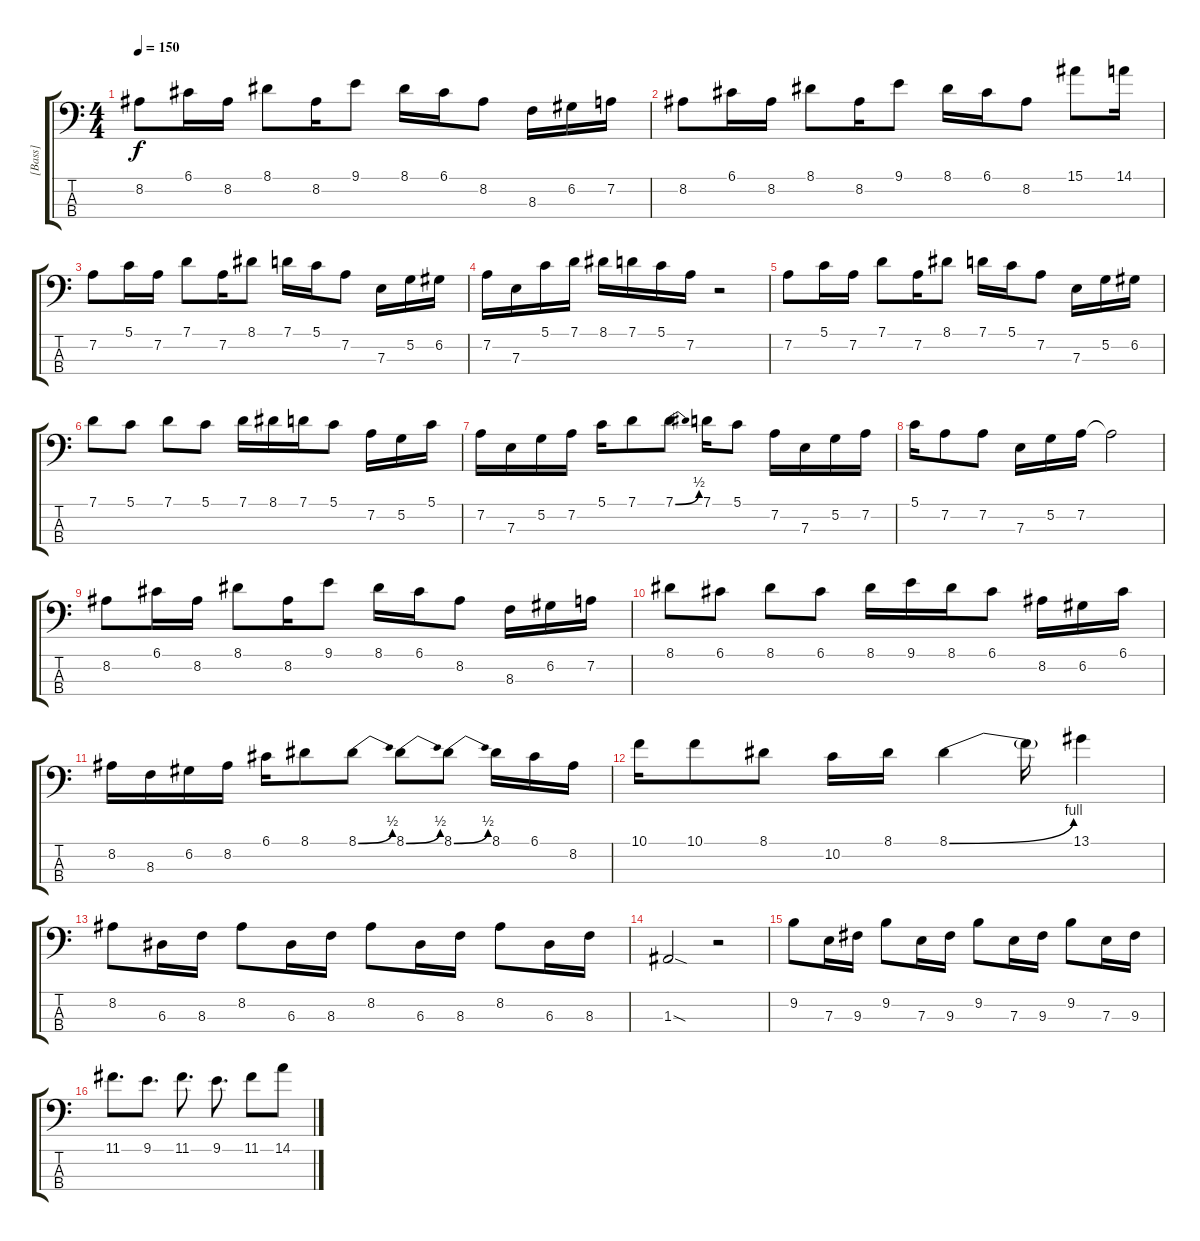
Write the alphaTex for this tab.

\track ("[Bass]" "[Bass]") {instrument electricbassfinger}
\staff {score tabs}
\tuning (G2 D2 A1 E1) {hide}
\ts (4 4)
\tempo 150
\clef f4
\ks c
8.2.8{dy f} 6.1.16 8.2.16 8.1.8 8.2.16 9.1.8 8.1.16 6.1.16 8.2.8 8.3.16 6.2.16 7.2.16 |
8.2.8 6.1.16 8.2.16 8.1.8 8.2.16 9.1.8 8.1.16 6.1.16 8.2.8 15.1.8 14.1.16 |
7.2.8 5.1.16 7.2.16 7.1.8 7.2.16 8.1.8 7.1.16 5.1.16 7.2.8 7.3.16 5.2.16 6.2.16 |
7.2.16 7.3.16 5.1.16 7.1.16 8.1.16 7.1.16 5.1.16 7.2.16 r.2 |
7.2.8 5.1.16 7.2.16 7.1.8 7.2.16 8.1.8 7.1.16 5.1.16 7.2.8 7.3.16 5.2.16 6.2.16 |
7.1.8 5.1.8 7.1.8 5.1.8 7.1.16 8.1.16 7.1.16 5.1.8 7.2.16 5.2.16 5.1.16 |
7.2.16 7.3.16 5.2.16 7.2.16 5.1.16 7.1.8 7.1{be (bend 0 0 60 2)}.8 7.1.16 5.1.8 7.2.16 7.3.16 5.2.16 7.2.16 |
5.1.16 7.2.8 7.2.8 7.3.16 5.2.16 7.2.16 7.2{t}.2 |
8.2.8 6.1.16 8.2.16 8.1.8 8.2.16 9.1.8 8.1.16 6.1.16 8.2.8 8.3.16 6.2.16 7.2.16 |
8.1.8 6.1.8 8.1.8 6.1.8 8.1.16 9.1.16 8.1.16 6.1.8 8.2.16 6.2.16 6.1.16 |
8.2.16 8.3.16 6.2.16 8.2.16 6.1.16 8.1.8 8.1{be (bend 0 0 60 2)}.8 8.1{be (bend 0 0 60 2)}.8 8.1{be (bend 0 0 60 2)}.8 8.1.16 6.1.16 8.2.16 |
10.1.16 10.1.8 8.1.8 10.2.16 8.1.16 8.1{be (bend 0 0 60 4)}.4 8.1{t}.16 13.1.4 |
8.2.8 6.3.16 8.3.16 8.2.8 6.3.16 8.3.16 8.2.8 6.3.16 8.3.16 8.2.8 6.3.16 8.3.16 |
1.3{sod}.2 r.2 |
9.2.8 7.3.16 9.3.16 9.2.8 7.3.16 9.3.16 9.2.8 7.3.16 9.3.16 9.2.8 7.3.16 9.3.16 |
11.1.8{d} 9.1.8{d} 11.1.8{d} 9.1.8{d} 11.1.8 14.1.8
